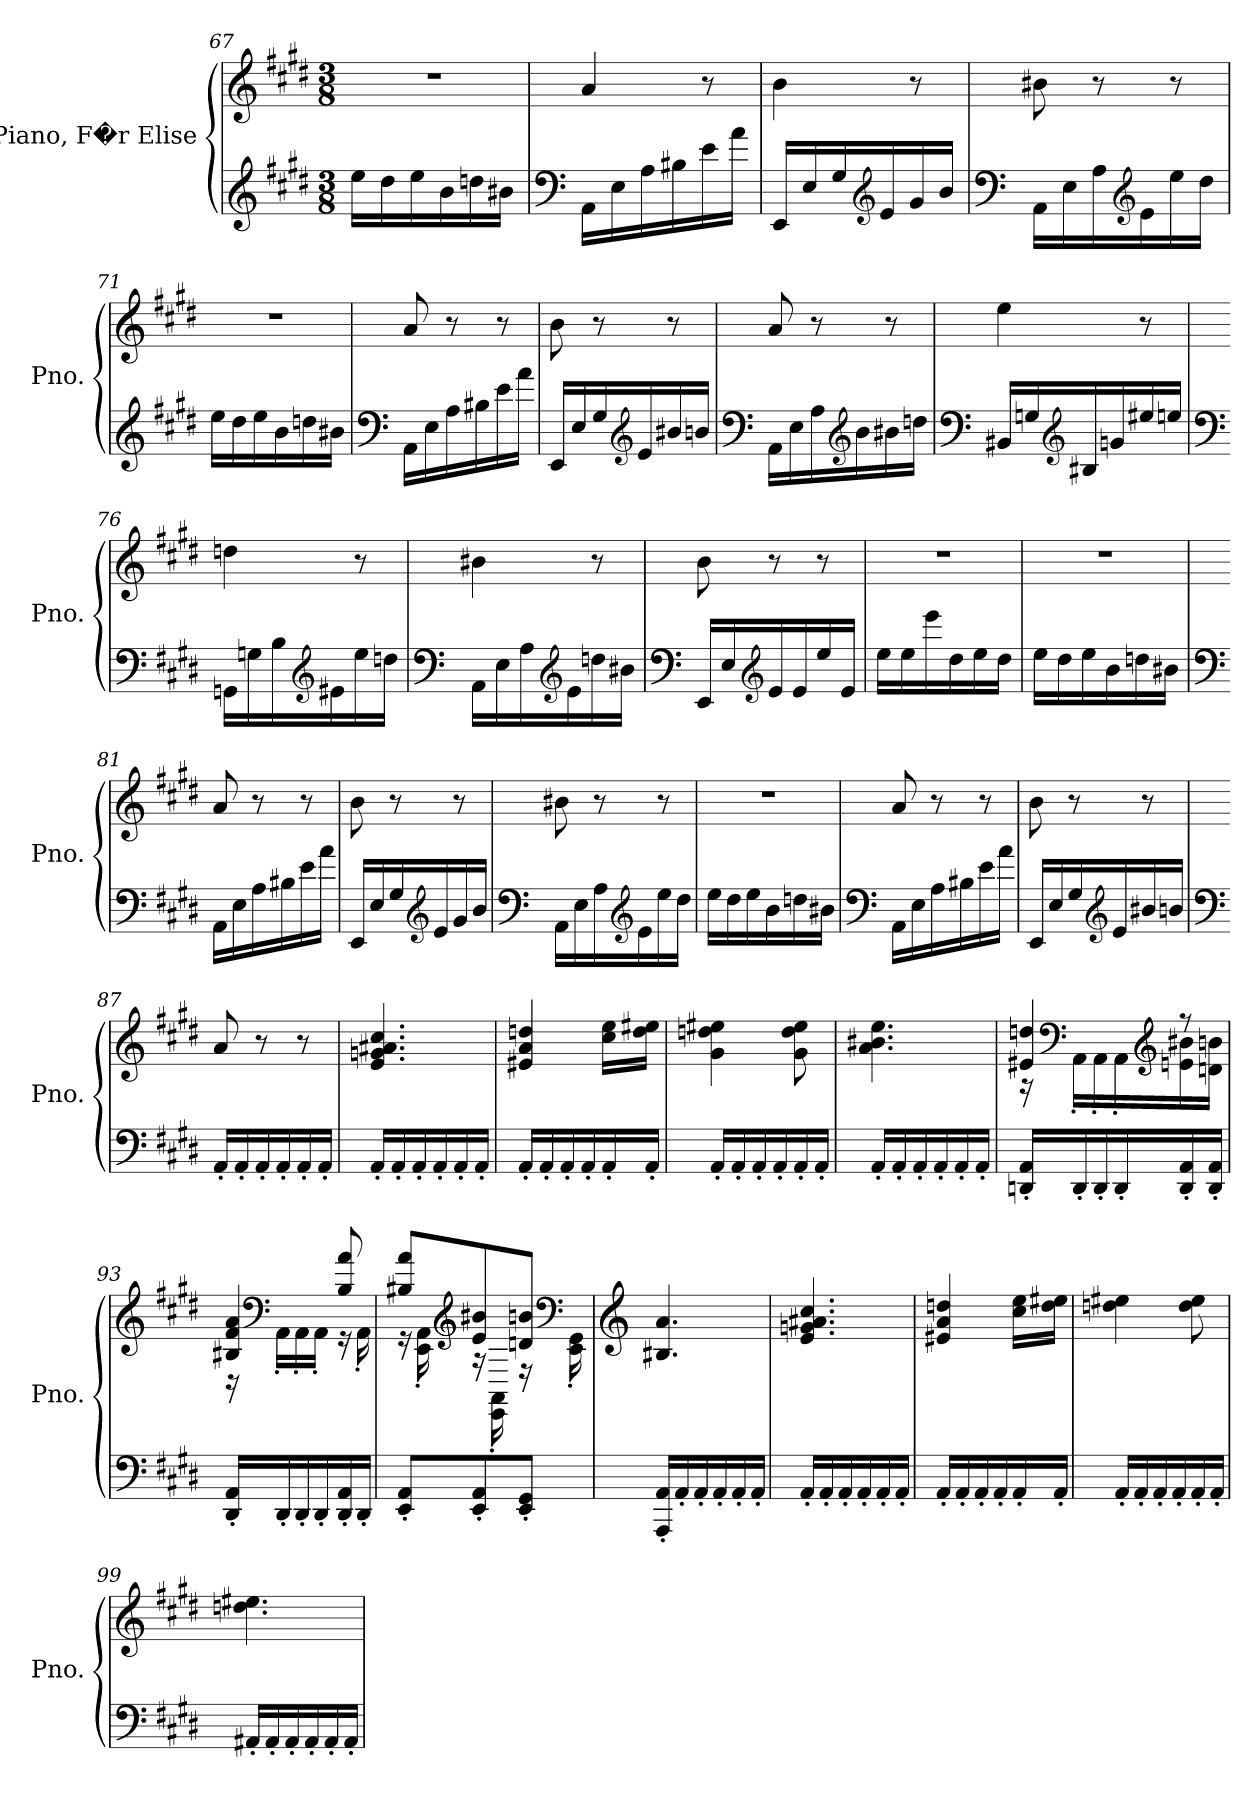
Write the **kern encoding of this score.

**kern	**kern
*part1	*part1
*staff2	*staff1
*I"Piano, F�r Elise	*
*I'Pno.	*
*clefG2	*clefG2
*k[f#c#g#d#]	*k[f#c#g#d#]
*M3/8	*M3/8
=67	=67
16ee\LL	4.r
16dd#\	.
16ee\	.
16b\	.
16ddn\	.
16b#X\JJ	.
=68	=68
*clefF4	*
16AA\LL	4a/
16E\	.
16A\	.
16B#X\	.
16e\	8r
16a\JJ	.
=69	=69
16EE/LL	4b\
16E/	.
16G#/	.
*clefG2	*
16e/	.
16g#/	8r
16b/JJ	.
=70	=70
*clefF4	*
16AA\LL	8b#X\
16E\	.
16A\	8r
*clefG2	*
16e\	.
16ee\	8r
16dd#\JJ	.
!!LO:LB:g=z
=71	=71
16ee\LL	4.r
16dd#\	.
16ee\	.
16b\	.
16ddn\	.
16b#X\JJ	.
=72	=72
*clefF4	*
16AA\LL	8a/
16E\	.
16A\	8r
16B#X\	.
16e\	8r
16a\JJ	.
=73	=73
16EE/LL	8b\
16E/	.
16G#/	8r
*clefG2	*
16e/	.
16b#X/	8r
16bn/JJ	.
=74	=74
*clefF4	*
16AA\LL	8a/
16E\	.
16A\	8r
*clefG2	*
16b\	.
16b#X\	8r
16ddn\JJ	.
!!LO:LB:g=z
=75	=75
*clefF4	*
16BB#X/LL	4ee\
16Gn/	.
*clefG2	*
16B#X/	.
16gn/	.
16ee#X/	8r
16een/JJ	.
=76	=76
*clefF4	*
16GGn\LL	4ddn\
16Gn\	.
16B\	.
*clefG2	*
16e#X\	.
16ee\	8r
16ddn\JJ	.
=77	=77
*clefF4	*
16AA\LL	4b#X\
16E\	.
16A\	.
*clefG2	*
16e\	.
16ddn\	8r
16b#X\JJ	.
=78	=78
*clefF4	*
16EE/LL	8b\
16E/	.
*clefG2	*
16e/	8r
16e/	.
16ee/	8r
16e/JJ	.
!!LO:PB:g=z
=79	=79
16ee\LL	4.r
16ee\	.
16eee\	.
16dd#\	.
16ee\	.
16dd#\JJ	.
=80	=80
16ee\LL	4.r
16dd#\	.
16ee\	.
16b\	.
16ddn\	.
16b#X\JJ	.
=81	=81
*clefF4	*
16AA\LL	8a/
16E\	.
16A\	8r
16B#X\	.
16e\	8r
16a\JJ	.
=82	=82
16EE/LL	8b\
16E/	.
16G#/	8r
*clefG2	*
16e/	.
16g#/	8r
16b/JJ	.
=83	=83
*clefF4	*
16AA\LL	8b#X\
16E\	.
16A\	8r
*clefG2	*
16e\	.
16ee\	8r
16dd#\JJ	.
!!LO:LB:g=z
=84	=84
16ee\LL	4.r
16dd#\	.
16ee\	.
16b\	.
16ddn\	.
16b#X\JJ	.
=85	=85
*clefF4	*
16AA\LL	8a/
16E\	.
16A\	8r
16B#X\	.
16e\	8r
16a\JJ	.
=86	=86
16EE/LL	8b\
16E/	.
16G#/	8r
*clefG2	*
16e/	.
16b#X/	8r
16bn/JJ	.
=87	=87
*clefF4	*
16AA'/LL	8a/
16AA'/	.
16AA'/	8r
16AA'/	.
16AA'/	8r
16AA'/JJ	.
=88	=88
16AA'/LL	4.e/ 4.gn/ 4.a#X/ 4.cc#/
16AA'/	.
16AA'/	.
16AA'/	.
16AA'/	.
16AA'/JJ	.
!!LO:LB:g=z
=89	=89
16AA'/LL	4e#X/ 4a/ 4ddn/
16AA'/	.
16AA'/	.
16AA'/	.
16AA'/	16cc#\ 16ee\LL
16AA'/JJ	16dd\ 16ee#X\JJ
=90	=90
16AA'/LL	4g#\ 4ddn\ 4ee#X\
16AA'/	.
16AA'/	.
16AA'/	.
16AA'/	8g#\ 8dd\ 8ee#\
16AA'/JJ	.
=91	=91
16AA'/LL	4.a\ 4.b#X\ 4.ee\
16AA'/	.
16AA'/	.
16AA'/	.
16AA'/	.
16AA'/JJ	.
=92	=92
*	*^
16DDn/' 16AA/'LL	4e#X/ 4ddn/	16r
*	*clefF4	*
16DD'/	.	16AA'\LL
16DD'/	.	16AA'\
16DD'/	.	16AA'\
*	*clefG2	*
16DD/' 16AA/'	8r	16en\ 16b#X\
16DD/' 16AA/'JJ	.	16dn\ 16bn\JJ
!!LO:LB:g=z	!!
=93	=93	=93
16DD#/' 16AA/'LL	4B#X/ 4f#/ 4a/	16r
*	*clefF4	*
16DD#'/	.	16AA'\LL
16DD#'/	.	16AA'\
16DD#'/	.	16AA'\JJ
16DD#/' 16AA/'	8B#/ 8a/	16r
16DD#'/JJ	.	16AA'\
=94	=94	=94
8EE/' 8AA/'L	8B#X/ 8a/L	16r
.	.	16EE\' 16AA\'
*	*clefG2	*
8EE/' 8AA/'	8e/ 8b#X/	16r
.	.	16EE\' 16AA\'
8EE/' 8GG#/'J	8dn/ 8bn/J	16r
*	*clefF4	*
.	.	16EE\' 16GG#\'
*	*v	*v
=95	=95
*	*clefG2
16AAA/' 16AA/'LL	4.B#X/ 4.a/
16AA'/	.
16AA'/	.
16AA'/	.
16AA'/	.
16AA'/JJ	.
=96	=96
16AA'/LL	4.e/ 4.gn/ 4.a#X/ 4.cc#/
16AA'/	.
16AA'/	.
16AA'/	.
16AA'/	.
16AA'/JJ	.
!!LO:LB:g=z
=97	=97
16AA'/LL	4e#X/ 4a/ 4ddn/
16AA'/	.
16AA'/	.
16AA'/	.
16AA'/	16cc#\ 16ee\LL
16AA'/JJ	16dd\ 16ee#X\JJ
=98	=98
16AA'/LL	4ddn\ 4ee#X\
16AA'/	.
16AA'/	.
16AA'/	.
16AA'/	8dd\ 8ee#\
16AA'/JJ	.
=99	=99
16AA#X'/LL	4.ddn\ 4.ee#X\
16AA#'/	.
16AA#'/	.
16AA#'/	.
16AA#'/	.
16AA#'/JJ	.
=	=
*-	*-
